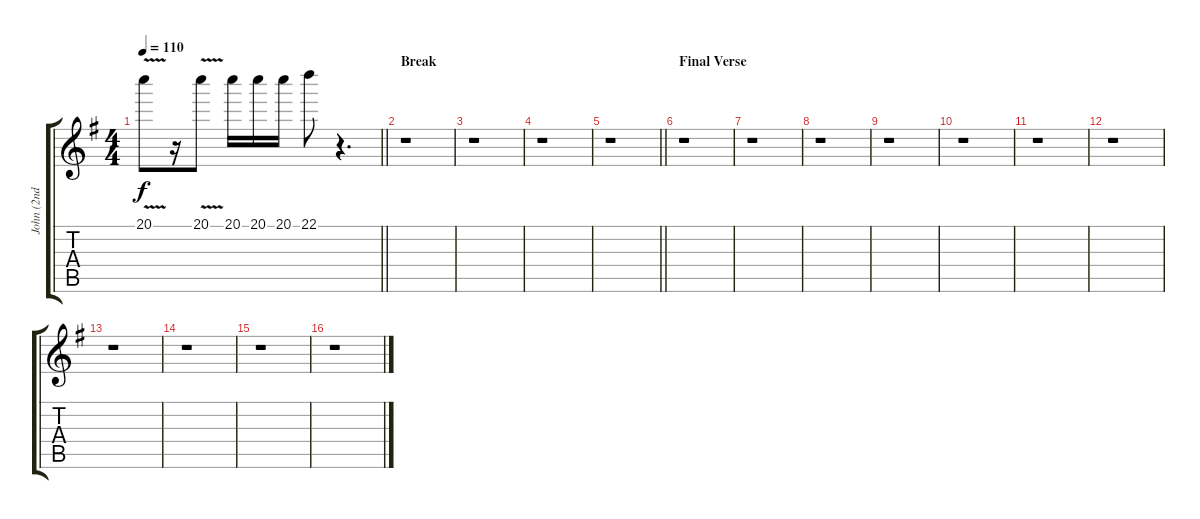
\track ("John (2nd Guitar)" "John (2nd ") {instrument distortionguitar}
\staff {score tabs}
\tuning (E4 B3 G3 D3 A2 E2) {hide}
\ts (4 4)
\tempo 110
\clef g2
\barLineRight lightlight
\ks g
20.1{v}.8{dy f} r.16 20.1{v}.8 20.1.16 20.1.16 20.1.16 22.1.8 r.4{d} |
\section ("" "Break")
r.1 |
r.1 |
r.1 |
\barLineRight lightlight
r.1 |
\section ("" "Final Verse")
r.1 |
r.1 |
r.1 |
r.1 |
r.1 |
r.1 |
r.1 |
r.1 |
r.1 |
r.1 |
r.1
